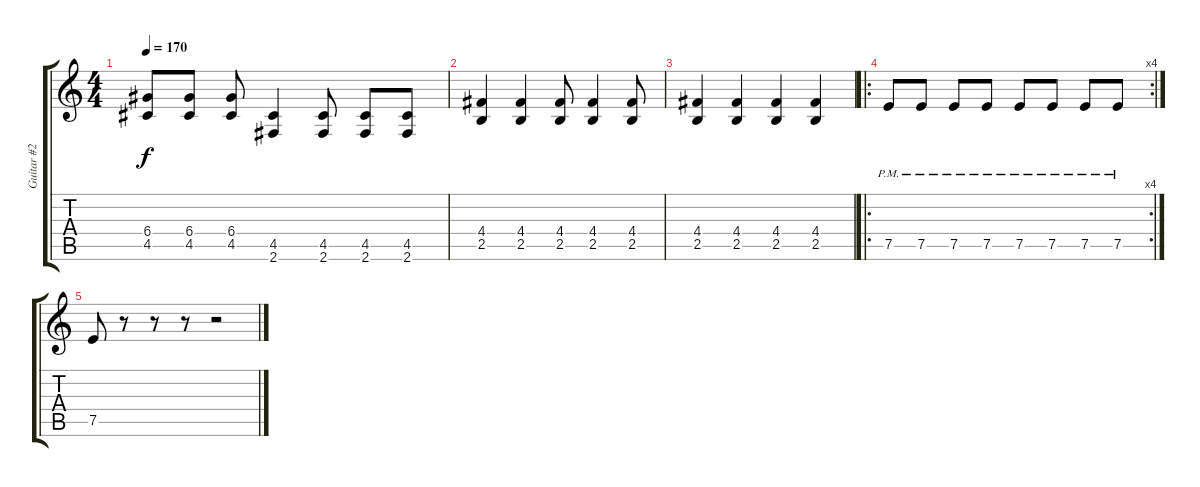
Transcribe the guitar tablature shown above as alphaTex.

\track ("Guitar #2" "Guitar #2") {instrument distortionguitar}
\staff {score tabs}
\tuning (E4 B3 G3 D3 A2 E2) {hide}
\ts (4 4)
\tempo 170
\clef g2
\ks c
(6.4 4.5).8{dy f} (6.4 4.5).8 (6.4 4.5).8 (4.5 2.6).4 (4.5 2.6).8 (4.5 2.6).8 (4.5 2.6).8 |
(4.4 2.5).4 (4.4 2.5).4 (4.4 2.5).8 (4.4 2.5).4 (4.4 2.5).8 |
(4.4 2.5).4 (4.4 2.5).4 (4.4 2.5).4 (4.4 2.5).4 |
\ro
\rc 4
7.5{pm}.8 7.5{pm}.8 7.5{pm}.8 7.5{pm}.8 7.5{pm}.8 7.5{pm}.8 7.5{pm}.8 7.5{pm}.8 |
7.5.8 r.8 r.8 r.8 r.2
